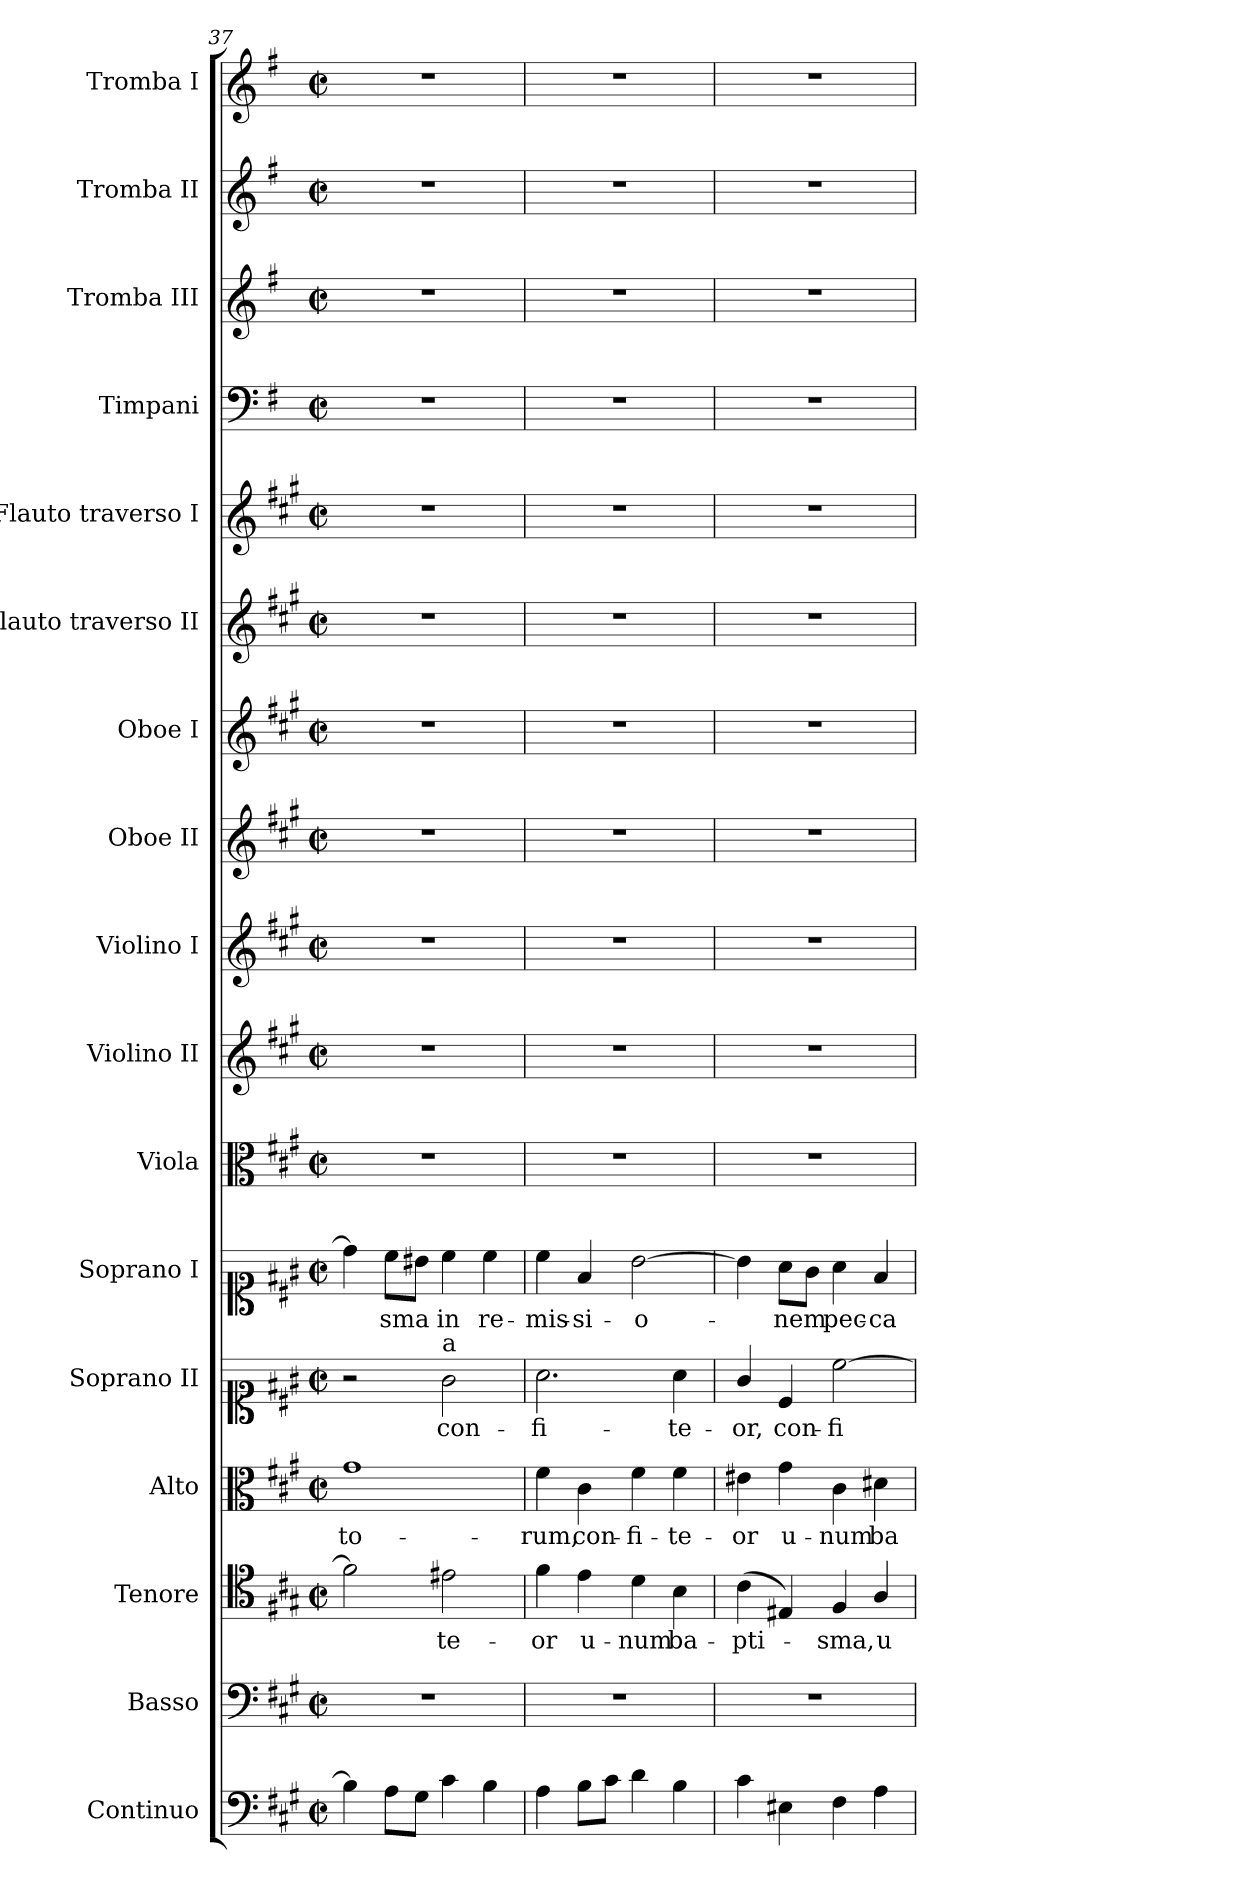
**kern	**kern	**kern	**text	**kern	**text	**kern	**text	**kern	**text	**kern	**kern	**kern	**kern	**kern	**kern	**kern	**kern	**kern	**kern	**kern
*part17	*part16	*part15	*part15	*part14	*part14	*part13	*part13	*part12	*part12	*part11	*part10	*part9	*part8	*part7	*part6	*part5	*part4	*part3	*part2	*part1
*staff17	*staff16	*staff15	*staff15	*staff14	*staff14	*staff13	*staff13	*staff12	*staff12	*staff11	*staff10	*staff9	*staff8	*staff7	*staff6	*staff5	*staff4	*staff3	*staff2	*staff1
*I"Continuo	*I"Basso	*I"Tenore	*	*I"Alto	*	*I"Soprano II	*	*I"Soprano I	*	*I"Viola	*I"Violino II	*I"Violino I	*I"Oboe II	*I"Oboe I	*I"Flauto traverso II	*I"Flauto traverso I	*I"Timpani	*I"Tromba III	*I"Tromba II	*I"Tromba I
*I'Cont.	*I'B.	*I'T.	*	*I'A.	*	*I'S. II	*	*I'S. I	*	*I'Vla.	*I'Vln. II	*I'Vln. I	*I'Ob. II	*I'Ob. I	*I'Fl. trv. II	*I'Fl. trv. I	*I'Timp.	*I'Tr. III	*I'Tr. II	*I'Tr. I
*clefF4	*clefF4	*clefC4	*	*clefC3	*	*clefC1	*	*clefC1	*	*clefC3	*clefG2	*clefG2	*clefG2	*clefG2	*clefG2	*clefG2	*clefF4	*clefG2	*clefG2	*clefG2
*	*	*	*	*	*	*	*	*	*	*	*	*	*	*	*	*	*ITrd-1c-2	*ITrd-1c-2	*ITrd-1c-2	*ITrd-1c-2
*k[f#c#g#]	*k[f#c#g#]	*k[f#c#g#]	*	*k[f#c#g#]	*	*k[f#c#g#]	*	*k[f#c#g#]	*	*k[f#c#g#]	*k[f#c#g#]	*k[f#c#g#]	*k[f#c#g#]	*k[f#c#g#]	*k[f#c#g#]	*k[f#c#g#]	*k[f#c#g#]	*k[f#c#g#]	*k[f#c#g#]	*k[f#c#g#]
*M2/2	*M2/2	*M2/2	*	*M2/2	*	*M2/2	*	*M2/2	*	*M2/2	*M2/2	*M2/2	*M2/2	*M2/2	*M2/2	*M2/2	*M2/2	*M2/2	*M2/2	*M2/2
*met(c|)	*met(c|)	*met(c|)	*	*met(c|)	*	*met(c|)	*	*met(c|)	*	*met(c|)	*met(c|)	*met(c|)	*met(c|)	*met(c|)	*met(c|)	*met(c|)	*met(c|)	*met(c|)	*met(c|)	*met(c|)
=37	=37	=37	=37	=37	=37	=37	=37	=37	=37	=37	=37	=37	=37	=37	=37	=37	=37	=37	=37	=37
4B\]	1r	2f#\]	.	1g#	-to-	2r	.	4dd\]	.	1r	1r	1r	1r	1r	1r	1r	1r	1r	1r	1r
8A\L	.	.	.	.	.	.	.	8cc#\L	-sma	.	.	.	.	.	.	.	.	.	.	.
8G#\J	.	.	.	.	.	.	.	8b#X\J	.	.	.	.	.	.	.	.	.	.	.	.
!	!	!	!	!	!	!LO:TX:a:t=a	!	!	!	!	!	!	!	!	!	!	!	!	!	!
4c#\	.	2e#X\	-te-	.	.	2g#\	con-	4cc#\	in	.	.	.	.	.	.	.	.	.	.	.
4B\	.	.	.	.	.	.	.	4cc#\	re-	.	.	.	.	.	.	.	.	.	.	.
=38	=38	=38	=38	=38	=38	=38	=38	=38	=38	=38	=38	=38	=38	=38	=38	=38	=38	=38	=38	=38
4A\	1r	4f#\	-or	4f#\	-rum,	2.a\	-fi-	4cc#\	-mis-	1r	1r	1r	1r	1r	1r	1r	1r	1r	1r	1r
8B\L	.	4e\	u-	4c#\	con-	.	.	4f#/	-si-	.	.	.	.	.	.	.	.	.	.	.
8c#\J	.	.	.	.	.	.	.	.	.	.	.	.	.	.	.	.	.	.	.	.
4d\	.	4d\	-num	4f#\	-fi-	.	.	[2b\	-o-	.	.	.	.	.	.	.	.	.	.	.
4B\	.	4B\	ba-	4f#\	-te-	4a\	-te-	.	.	.	.	.	.	.	.	.	.	.	.	.
=39	=39	=39	=39	=39	=39	=39	=39	=39	=39	=39	=39	=39	=39	=39	=39	=39	=39	=39	=39	=39
4c#\	1r	(4c#\	-pti-	4e#X\	-or	4g#/	-or,	4b\]	.	1r	1r	1r	1r	1r	1r	1r	1r	1r	1r	1r
4E#X\	.	4E#X/)	.	4g#\	u-	4c#/	con-	8a\L	-nem	.	.	.	.	.	.	.	.	.	.	.
.	.	.	.	.	.	.	.	8g#\J	.	.	.	.	.	.	.	.	.	.	.	.
4F#\	.	4F#/	-sma,	4c#\	-num	[2cc#\	-fi-	4a\	pec-	.	.	.	.	.	.	.	.	.	.	.
4A\	.	4A/	u-	4d#X\	ba-	.	.	4f#/	-ca-	.	.	.	.	.	.	.	.	.	.	.
=	=	=	=	=	=	=	=	=	=	=	=	=	=	=	=	=	=	=	=	=
*-	*-	*-	*-	*-	*-	*-	*-	*-	*-	*-	*-	*-	*-	*-	*-	*-	*-	*-	*-	*-
